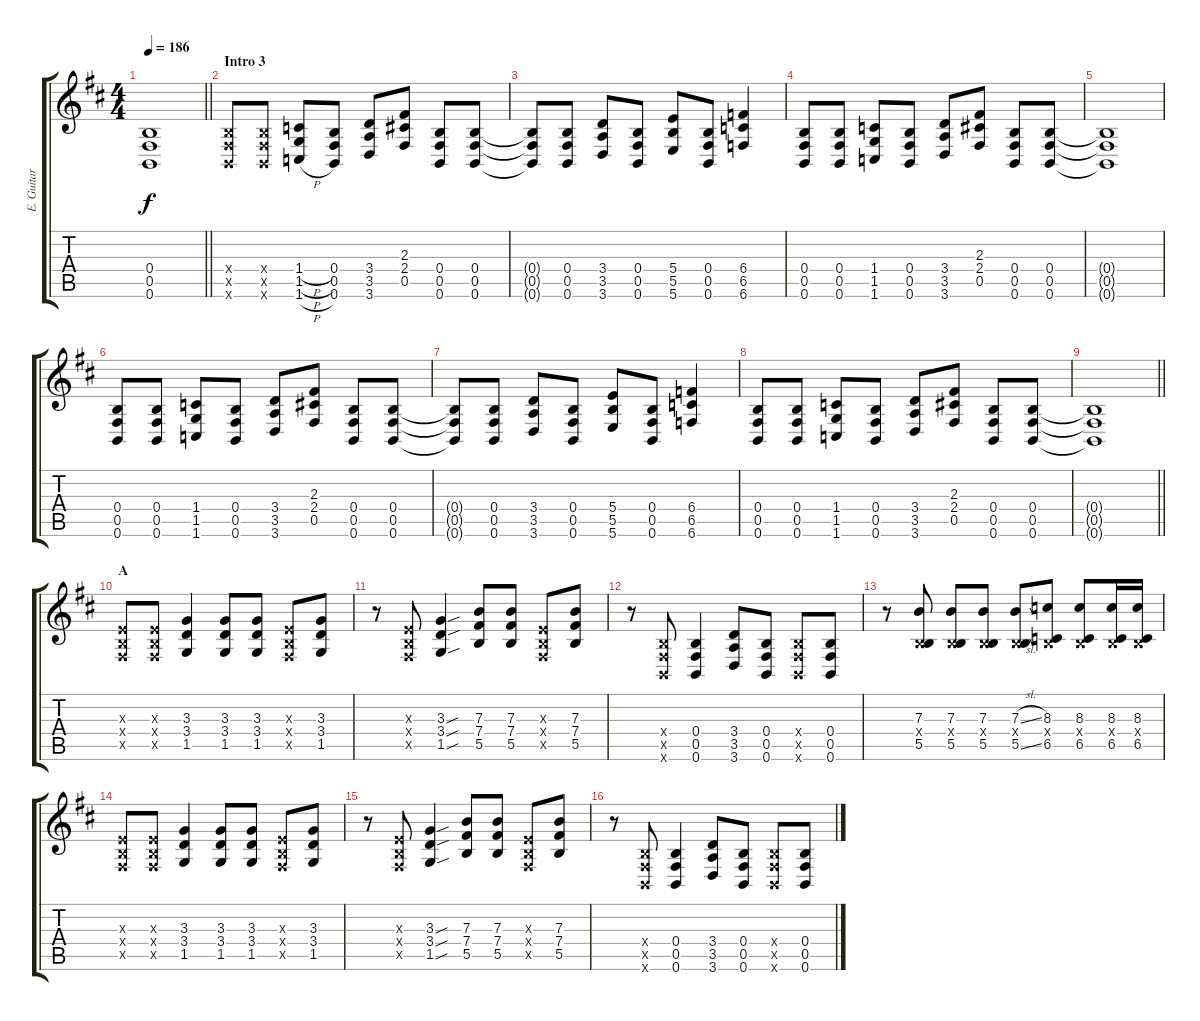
\track ("E. Guitar I" "E. Guitar ") {instrument overdrivenguitar}
\staff {score tabs}
\tuning (Db4 Ab3 E3 B2 Gb2 B1) {hide}
\ts (4 4)
\tempo 186
\clef g2
\barLineRight lightlight
\ks d
(0.4{t} 0.5{t} 0.6{t}).1{dy f} |
\section ("" "Intro 3")
(0.4{x} 0.5{x} 0.6{x}).8 (0.4{x} 0.5{x} 0.6{x}).8 (1.4{h} 1.5{h} 1.6{h}).8 (0.4 0.5 0.6).8 (3.4 3.5 3.6).8 (2.3 2.4 0.5).8 (0.4 0.5 0.6).8 (0.4 0.5 0.6).8 |
(0.4{t} 0.5{t} 0.6{t}).8 (0.4 0.5 0.6).8 (3.4 3.5 3.6).8 (0.4 0.5 0.6).8 (5.4 5.5 5.6).8 (0.4 0.5 0.6).8 (6.4 6.5 6.6).4 |
(0.4 0.5 0.6).8 (0.4 0.5 0.6).8 (1.4 1.5 1.6).8 (0.4 0.5 0.6).8 (3.4 3.5 3.6).8 (2.3 2.4 0.5).8 (0.4 0.5 0.6).8 (0.4 0.5 0.6).8 |
(0.4{t} 0.5{t} 0.6{t}).1 |
(0.4 0.5 0.6).8 (0.4 0.5 0.6).8 (1.4 1.5 1.6).8 (0.4 0.5 0.6).8 (3.4 3.5 3.6).8 (2.3 2.4 0.5).8 (0.4 0.5 0.6).8 (0.4 0.5 0.6).8 |
(0.4{t} 0.5{t} 0.6{t}).8 (0.4 0.5 0.6).8 (3.4 3.5 3.6).8 (0.4 0.5 0.6).8 (5.4 5.5 5.6).8 (0.4 0.5 0.6).8 (6.4 6.5 6.6).4 |
(0.4 0.5 0.6).8 (0.4 0.5 0.6).8 (1.4 1.5 1.6).8 (0.4 0.5 0.6).8 (3.4 3.5 3.6).8 (2.3 2.4 0.5).8 (0.4 0.5 0.6).8 (0.4 0.5 0.6).8 |
\barLineRight lightlight
(0.4{t} 0.5{t} 0.6{t}).1 |
\section ("" "A")
(0.3{x} 0.4{x} 0.5{x}).8 (0.3{x} 0.4{x} 0.5{x}).8 (3.3 3.4 1.5).4 (3.3 3.4 1.5).8 (3.3 3.4 1.5).8 (0.3{x} 0.4{x} 0.5{x}).8 (3.3 3.4 1.5).8 |
r.8 (0.3{x} 0.4{x} 0.5{x}).8 (3.3{sou} 3.4{sou} 1.5{sou}).4 (7.3 7.4 5.5).8 (7.3 7.4 5.5).8 (0.3{x} 0.4{x} 0.5{x}).8 (7.3 7.4 5.5).8 |
r.8 (0.4{x} 0.5{x} 0.6{x}).8 (0.4 0.5 0.6).4 (3.4 3.5 3.6).8 (0.4 0.5 0.6).8 (0.4{x} 0.5{x} 0.6{x}).8 (0.4 0.5 0.6).8 |
r.8 (7.3 0.4{x} 5.5).8 (7.3 0.4{x} 5.5).8 (7.3 0.4{x} 5.5).8 (7.3{sl} 0.4{x} 5.5{sl}).8 (8.3 0.4{x} 6.5).8 (8.3 0.4{x} 6.5).8 (8.3 0.4{x} 6.5).16 (8.3 0.4{x} 6.5).16 |
(0.3{x} 0.4{x} 0.5{x}).8 (0.3{x} 0.4{x} 0.5{x}).8 (3.3 3.4 1.5).4 (3.3 3.4 1.5).8 (3.3 3.4 1.5).8 (0.3{x} 0.4{x} 0.5{x}).8 (3.3 3.4 1.5).8 |
r.8 (0.3{x} 0.4{x} 0.5{x}).8 (3.3{sou} 3.4{sou} 1.5{sou}).4 (7.3 7.4 5.5).8 (7.3 7.4 5.5).8 (0.3{x} 0.4{x} 0.5{x}).8 (7.3 7.4 5.5).8 |
r.8 (0.4{x} 0.5{x} 0.6{x}).8 (0.4 0.5 0.6).4 (3.4 3.5 3.6).8 (0.4 0.5 0.6).8 (0.4{x} 0.5{x} 0.6{x}).8 (0.4 0.5 0.6).8
